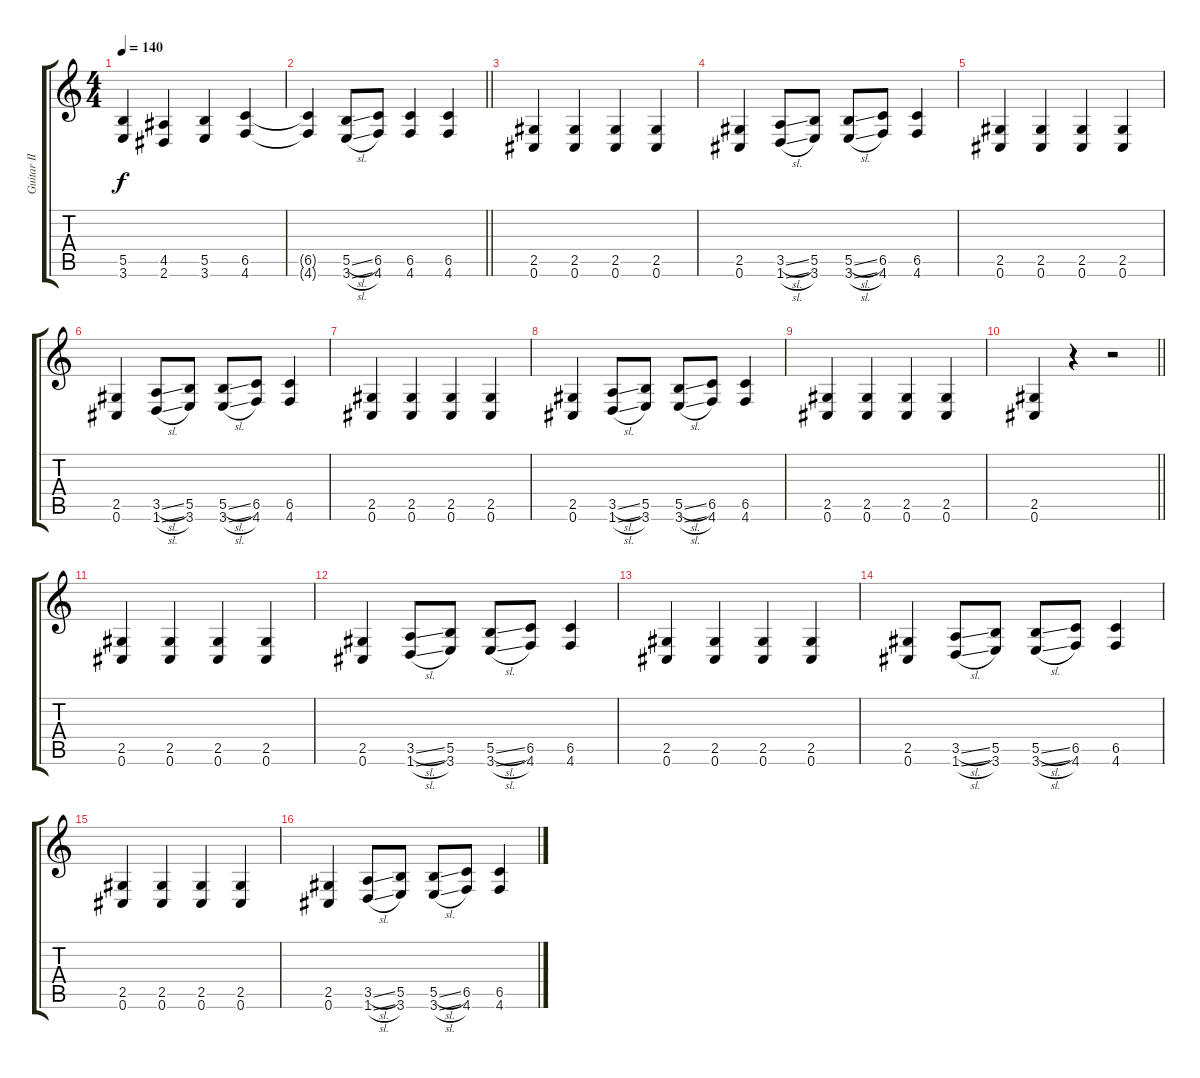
\track ("Guitar II" "Guitar II") {instrument distortionguitar}
\staff {score tabs}
\tuning (Db4 Ab3 E3 B2 Gb2 Db2) {hide}
\ts (4 4)
\tempo 140
\clef g2
\ks c
(5.5 3.6).4{dy f} (4.5 2.6).4 (5.5 3.6).4 (6.5 4.6).4 |
\barLineRight lightlight
(6.5{t} 4.6{t}).4 (5.5{sl} 3.6{sl}).8 (6.5 4.6).8 (6.5 4.6).4 (6.5 4.6).4 |
(2.5 0.6).4 (2.5 0.6).4 (2.5 0.6).4 (2.5 0.6).4 |
(2.5 0.6).4 (3.5{sl} 1.6{sl}).8 (5.5 3.6).8 (5.5{sl} 3.6{sl}).8 (6.5 4.6).8 (6.5 4.6).4 |
(2.5 0.6).4 (2.5 0.6).4 (2.5 0.6).4 (2.5 0.6).4 |
(2.5 0.6).4 (3.5{sl} 1.6{sl}).8 (5.5 3.6).8 (5.5{sl} 3.6{sl}).8 (6.5 4.6).8 (6.5 4.6).4 |
(2.5 0.6).4 (2.5 0.6).4 (2.5 0.6).4 (2.5 0.6).4 |
(2.5 0.6).4 (3.5{sl} 1.6{sl}).8 (5.5 3.6).8 (5.5{sl} 3.6{sl}).8 (6.5 4.6).8 (6.5 4.6).4 |
(2.5 0.6).4 (2.5 0.6).4 (2.5 0.6).4 (2.5 0.6).4 |
\barLineRight lightlight
(2.5 0.6).4 r.4 r.2 |
(2.5 0.6).4 (2.5 0.6).4 (2.5 0.6).4 (2.5 0.6).4 |
(2.5 0.6).4 (3.5{sl} 1.6{sl}).8 (5.5 3.6).8 (5.5{sl} 3.6{sl}).8 (6.5 4.6).8 (6.5 4.6).4 |
(2.5 0.6).4 (2.5 0.6).4 (2.5 0.6).4 (2.5 0.6).4 |
(2.5 0.6).4 (3.5{sl} 1.6{sl}).8 (5.5 3.6).8 (5.5{sl} 3.6{sl}).8 (6.5 4.6).8 (6.5 4.6).4 |
(2.5 0.6).4 (2.5 0.6).4 (2.5 0.6).4 (2.5 0.6).4 |
(2.5 0.6).4 (3.5{sl} 1.6{sl}).8 (5.5 3.6).8 (5.5{sl} 3.6{sl}).8 (6.5 4.6).8 (6.5 4.6).4
